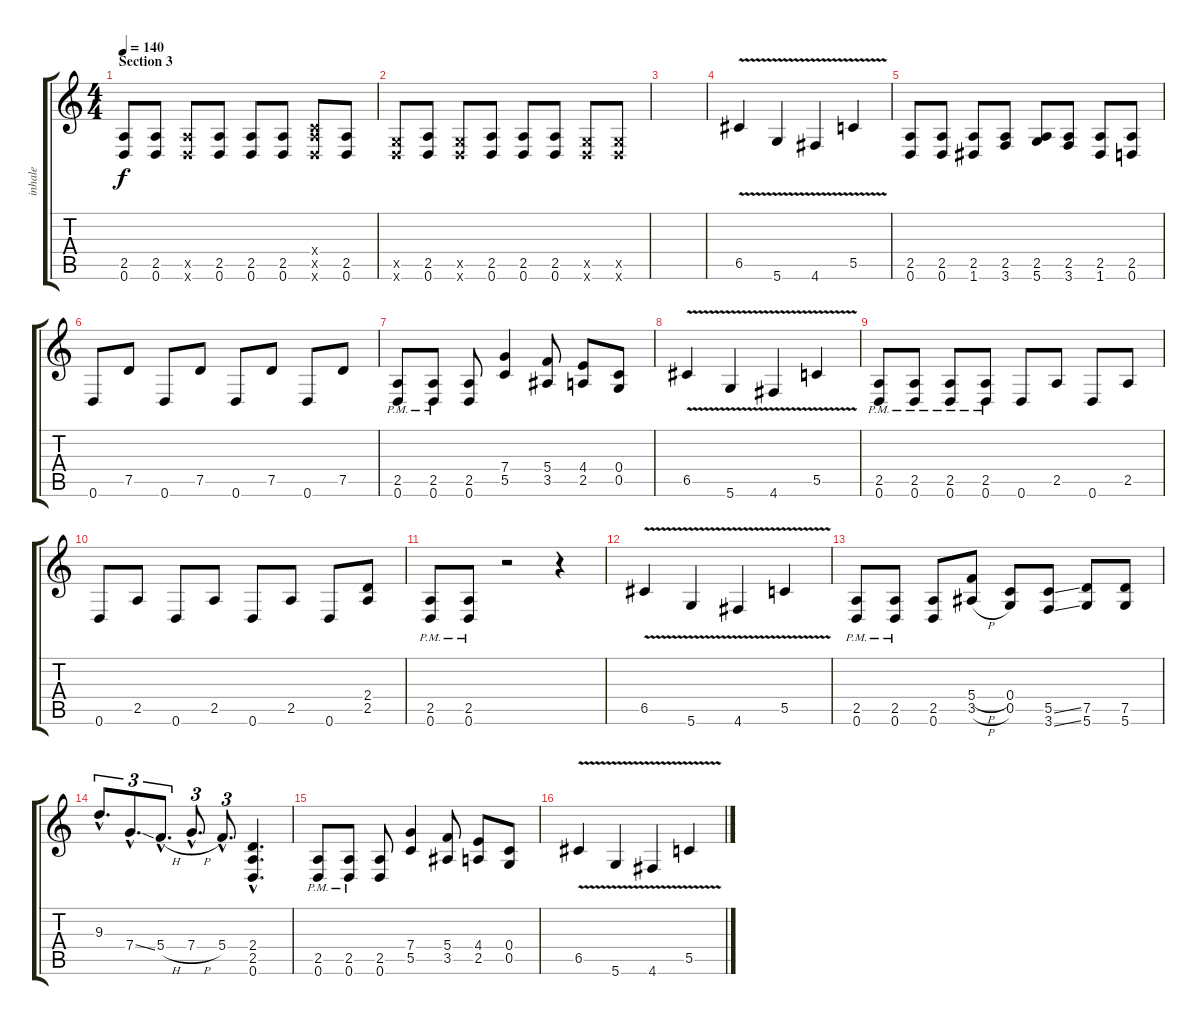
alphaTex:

\track ("inhale" "inhale") {instrument distortionguitar}
\staff {score tabs}
\tuning (D4 A3 F3 C3 G2 D2) {hide}
\ts (4 4)
\section ("" "Section 3")
\tempo 140
\clef g2
\ks c
(2.5 0.6).8{dy f} (2.5 0.6).8 (2.5{x} 0.6{x}).8 (2.5 0.6).8 (2.5 0.6).8 (2.5 0.6).8 (0.4{x} 2.5{x} 0.6{x}).8 (2.5 0.6).8 |
(0.5{x} 0.6{x}).8 (2.5 0.6).8 (0.5{x} 0.6{x}).8 (2.5 0.6).8 (2.5 0.6).8 (2.5 0.6).8 (0.5{x} 0.6{x}).8 (0.5{x} 0.6{x}).8 |
|
6.5{v}.4 5.6{v}.4 4.6{v}.4 5.5{v}.4 |
(2.5 0.6).8 (2.5 0.6).8 (2.5 1.6).8 (2.5 3.6).8 (2.5 5.6).8 (2.5 3.6).8 (2.5 1.6).8 (2.5 0.6).8 |
0.6.8 7.5.8 0.6.8 7.5.8 0.6.8 7.5.8 0.6.8 7.5.8 |
(2.5{pm} 0.6{pm}).8 (2.5{pm} 0.6{pm}).8 (2.5 0.6).8 (7.4 5.5).4 (5.4 3.5).8 (4.4 2.5).8 (0.4 0.5).8 |
6.5{v}.4 5.6{v}.4 4.6{v}.4 5.5{v}.4 |
(2.5{pm} 0.6{pm}).8 (2.5{pm} 0.6{pm}).8 (2.5{pm} 0.6{pm}).8 (2.5{pm} 0.6{pm}).8 0.6.8 2.5.8 0.6.8 2.5.8 |
0.6.8 2.5.8 0.6.8 2.5.8 0.6.8 2.5.8 0.6.8 (2.4 2.5).8 |
(2.5{pm} 0.6{pm}).8 (2.5{pm} 0.6{pm}).8 r.2 r.4 |
6.5{v}.4 5.6{v}.4 4.6{v}.4 5.5{v}.4 |
(2.5{pm} 0.6{pm}).8 (2.5{pm} 0.6{pm}).8 (2.5 0.6).8 (5.4{h} 3.5{h}).8 (0.4 0.5).8 (5.5{ss} 3.6{ss}).8 (7.5 5.6).8 (7.5 5.6).8 |
9.3{hac}.8{d tu (3 2)} 7.4{ss hac}.8{d tu (3 2)} 5.4{h hac}.8{d tu (3 2)} 7.4{h hac}.8{d tu (3 2)} 5.4{hac}.8{d tu (3 2)} (2.4{hac} 2.5{hac} 0.6{hac}).4{d} |
(2.5{pm} 0.6{pm}).8 (2.5{pm} 0.6{pm}).8 (2.5 0.6).8 (7.4 5.5).4 (5.4 3.5).8 (4.4 2.5).8 (0.4 0.5).8 |
6.5{v}.4 5.6{v}.4 4.6{v}.4 5.5{v}.4
